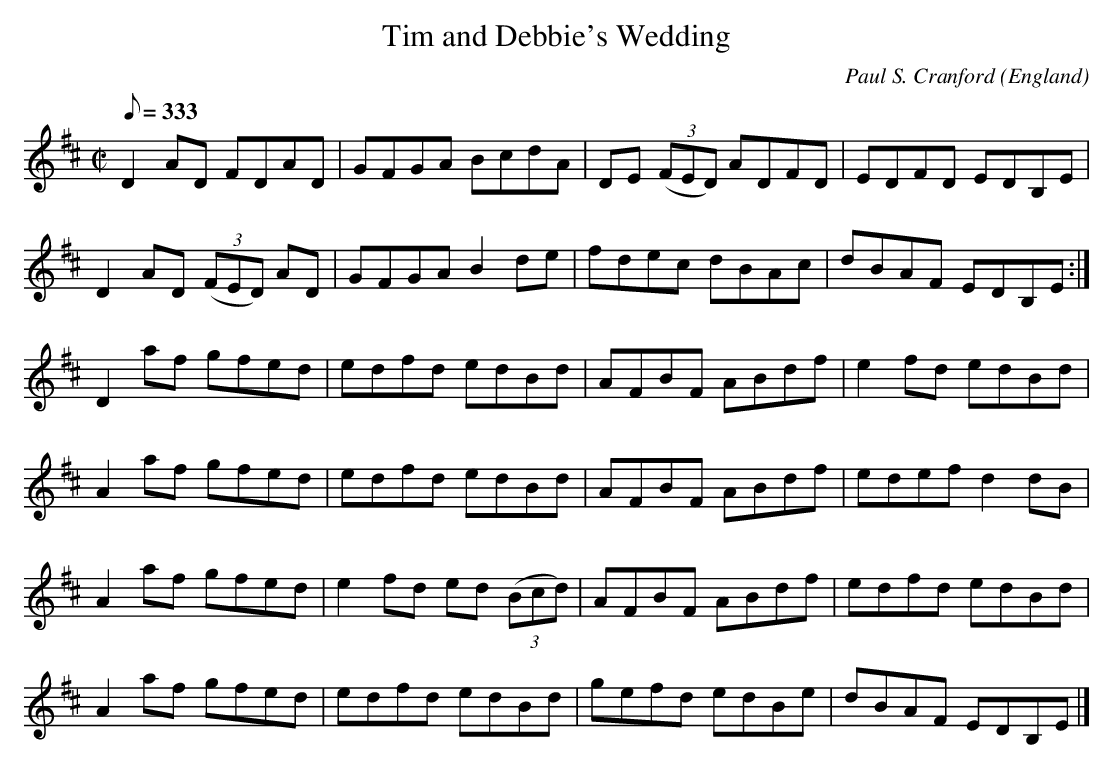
X:1
T:Tim and Debbie's Wedding
C:Paul S. Cranford
O:England
L:1/8
Q:333
M:C|
K:D
D2 AD FDAD|GFGA BcdA|DE (3(FED) ADFD|EDFD EDB,E|
D2 AD (3(FED) AD|GFGA B2 de|fdec dBAc|dBAF EDB,E:|
D2 af gfed|edfd edBd|AFBF ABdf|e2 fd edBd|
A2 af gfed|edfd edBd|AFBF ABdf|edef d2 dB|
A2 af gfed|e2 fd ed (3(Bcd)|AFBF ABdf|edfd edBd|
A2 af gfed|edfd edBd|gefd edBe|dBAF EDB,E|]
